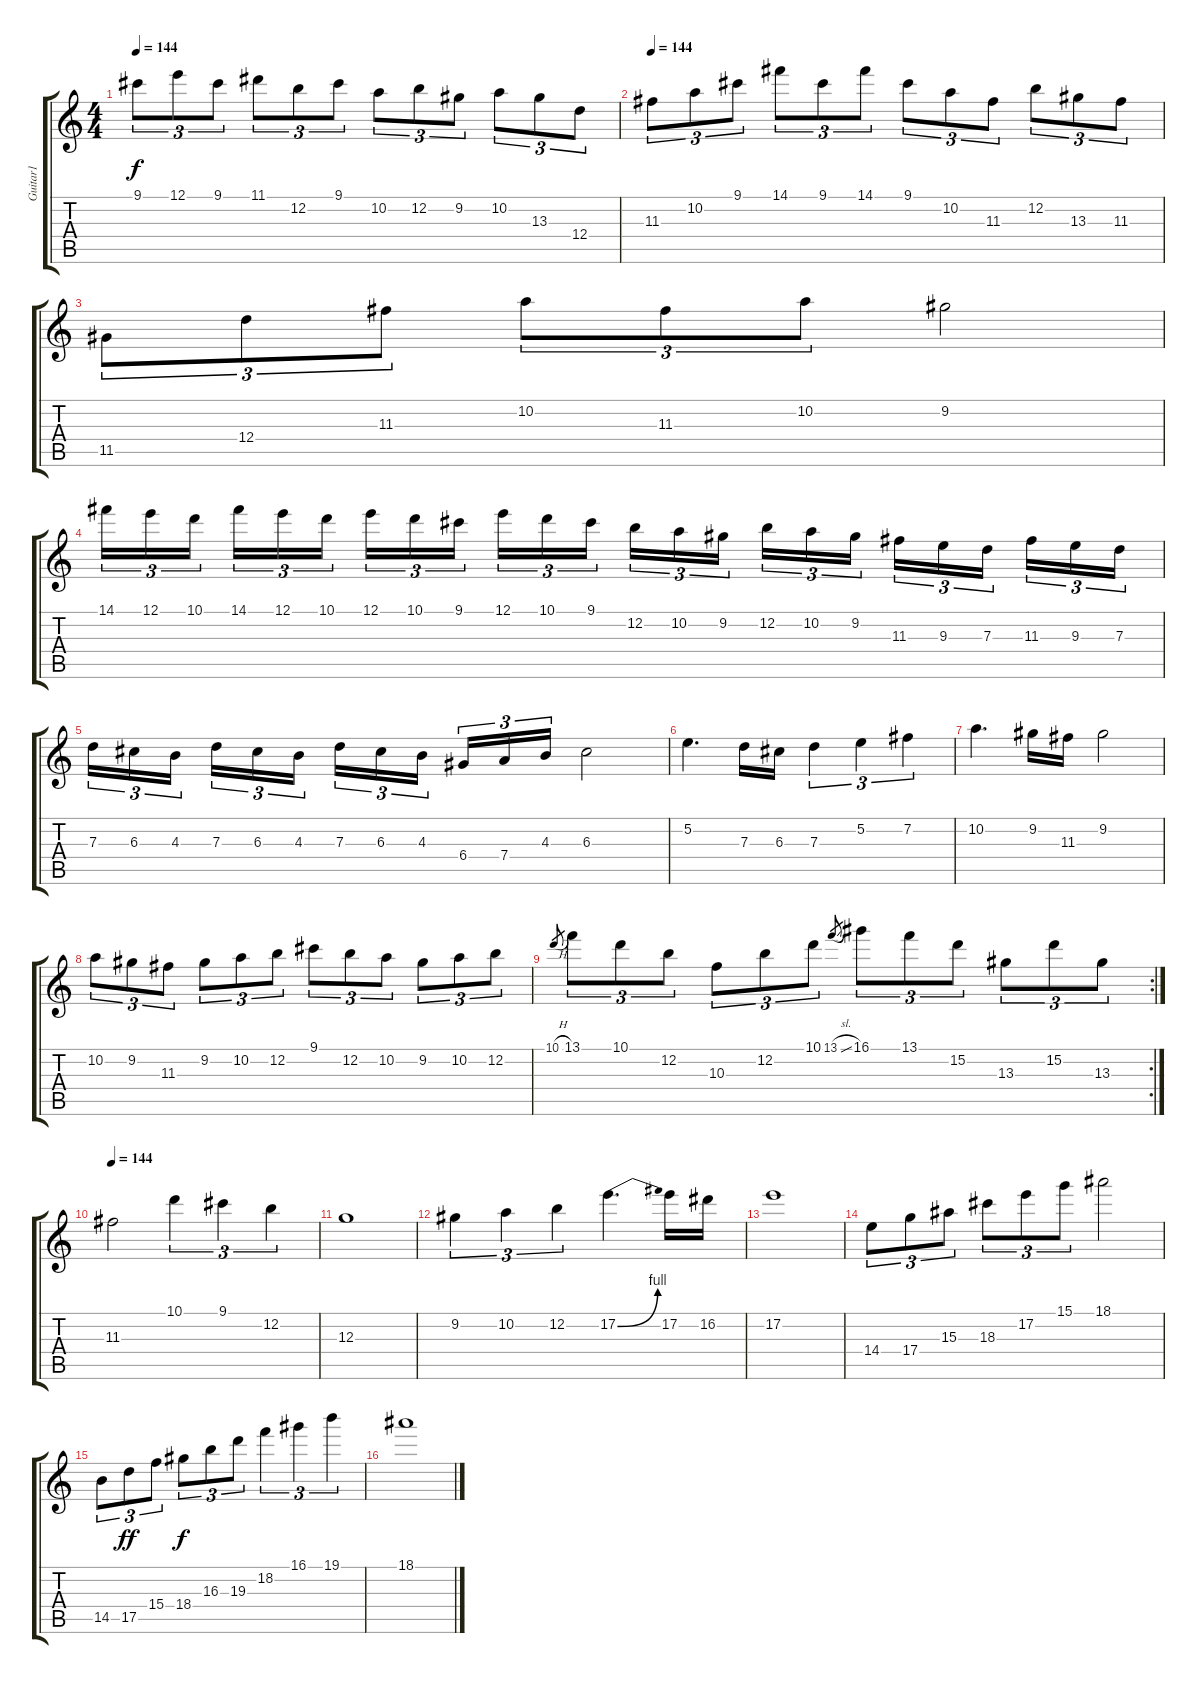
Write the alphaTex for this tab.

\track ("Guitar1" "Guitar1") {instrument acousticguitarnylon}
\staff {score tabs}
\tuning (E4 B3 G3 D3 A2 E2) {hide}
\ts (4 4)
\tempo 144
\clef g2
\ks c
9.1.8{tu (3 2) dy f} 12.1.8{tu (3 2)} 9.1.8{tu (3 2)} 11.1.8{tu (3 2)} 12.2.8{tu (3 2)} 9.1.8{tu (3 2)} 10.2.8{tu (3 2)} 12.2.8{tu (3 2)} 9.2.8{tu (3 2)} 10.2.8{tu (3 2)} 13.3.8{tu (3 2)} 12.4.8{tu (3 2)} |
\tempo 144
11.3.8{tu (3 2) instrument distortionguitar} 10.2.8{tu (3 2)} 9.1.8{tu (3 2)} 14.1.8{tu (3 2)} 9.1.8{tu (3 2)} 14.1.8{tu (3 2)} 9.1.8{tu (3 2)} 10.2.8{tu (3 2)} 11.3.8{tu (3 2)} 12.2.8{tu (3 2)} 13.3.8{tu (3 2)} 11.3.8{tu (3 2)} |
11.5.8{tu (3 2)} 12.4.8{tu (3 2)} 11.3.8{tu (3 2)} 10.2.8{tu (3 2)} 11.3.8{tu (3 2)} 10.2.8{tu (3 2)} 9.2.2 |
14.1.16{tu (3 2)} 12.1.16{tu (3 2)} 10.1.16{tu (3 2) beam splitsecondary} 14.1.16{tu (3 2)} 12.1.16{tu (3 2)} 10.1.16{tu (3 2)} 12.1.16{tu (3 2)} 10.1.16{tu (3 2)} 9.1.16{tu (3 2) beam splitsecondary} 12.1.16{tu (3 2)} 10.1.16{tu (3 2)} 9.1.16{tu (3 2)} 12.2.16{tu (3 2)} 10.2.16{tu (3 2)} 9.2.16{tu (3 2) beam splitsecondary} 12.2.16{tu (3 2)} 10.2.16{tu (3 2)} 9.2.16{tu (3 2)} 11.3.16{tu (3 2)} 9.3.16{tu (3 2)} 7.3.16{tu (3 2) beam splitsecondary} 11.3.16{tu (3 2)} 9.3.16{tu (3 2)} 7.3.16{tu (3 2)} |
7.3.16{tu (3 2)} 6.3.16{tu (3 2)} 4.3.16{tu (3 2) beam splitsecondary} 7.3.16{tu (3 2)} 6.3.16{tu (3 2)} 4.3.16{tu (3 2)} 7.3.16{tu (3 2)} 6.3.16{tu (3 2)} 4.3.16{tu (3 2) beam splitsecondary} 6.4.16{tu (3 2)} 7.4.16{tu (3 2)} 4.3.16{tu (3 2)} 6.3.2 |
5.2.4{d} 7.3.16 6.3.16 7.3.4{tu (3 2)} 5.2.4{tu (3 2)} 7.2.4{tu (3 2)} |
10.2.4{d} 9.2.16 11.3.16 9.2.2 |
10.2.8{tu (3 2)} 9.2.8{tu (3 2)} 11.3.8{tu (3 2)} 9.2.8{tu (3 2)} 10.2.8{tu (3 2)} 12.2.8{tu (3 2)} 9.1.8{tu (3 2)} 12.2.8{tu (3 2)} 10.2.8{tu (3 2)} 9.2.8{tu (3 2)} 10.2.8{tu (3 2)} 12.2.8{tu (3 2)} |
\rc 2
10.1{h}.8{gr} 13.1.8{tu (3 2)} 10.1.8{tu (3 2)} 12.2.8{tu (3 2)} 10.3.8{tu (3 2)} 12.2.8{tu (3 2)} 10.1.8{tu (3 2)} 13.1{sl}.8{gr} 16.1.8{tu (3 2)} 13.1.8{tu (3 2)} 15.2.8{tu (3 2)} 13.3.8{tu (3 2)} 15.2.8{tu (3 2)} 13.3.8{tu (3 2)} |
\tempo 144
11.3.2{instrument distortionguitar} 10.1.4{tu (3 2)} 9.1.4{tu (3 2)} 12.2.4{tu (3 2)} |
12.3.1 |
9.2.4{tu (3 2)} 10.2.4{tu (3 2)} 12.2.4{tu (3 2)} 17.2{be (bend 0 0 60 4)}.4{d} 17.2.16 16.2.16 |
17.2.1 |
14.4.8{tu (3 2)} 17.4.8{tu (3 2)} 15.3.8{tu (3 2)} 18.3.8{tu (3 2)} 17.2.8{tu (3 2)} 15.1.8{tu (3 2)} 18.1.2 |
14.5.8{tu (3 2)} 17.5.8{tu (3 2) dy ff} 15.4.8{tu (3 2)} 18.4.8{tu (3 2) dy f} 16.3.8{tu (3 2)} 19.3.8{tu (3 2)} 18.2.4{tu (3 2)} 16.1.4{tu (3 2)} 19.1.4{tu (3 2)} |
18.1.1
